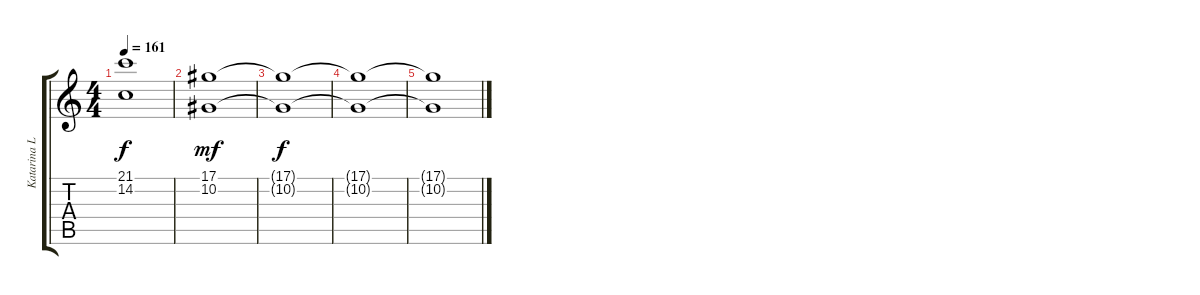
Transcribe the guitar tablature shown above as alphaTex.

\track ("Katarina Lilja" "Katarina L") {instrument altosax}
\staff {score tabs}
\tuning (Eb4 Bb3 Gb3 Db3 Ab2 Eb2) {hide}
\ts (4 4)
\tempo 161
\clef g2
\ks c
(21.1{t} 14.2{t}).1{dy f} |
(17.1 10.2).1{dy mf} |
(17.1{t} 10.2{t}).1{dy f} |
(17.1{t} 10.2{t}).1{volume 1} |
(17.1{t} 10.2{t}).1
